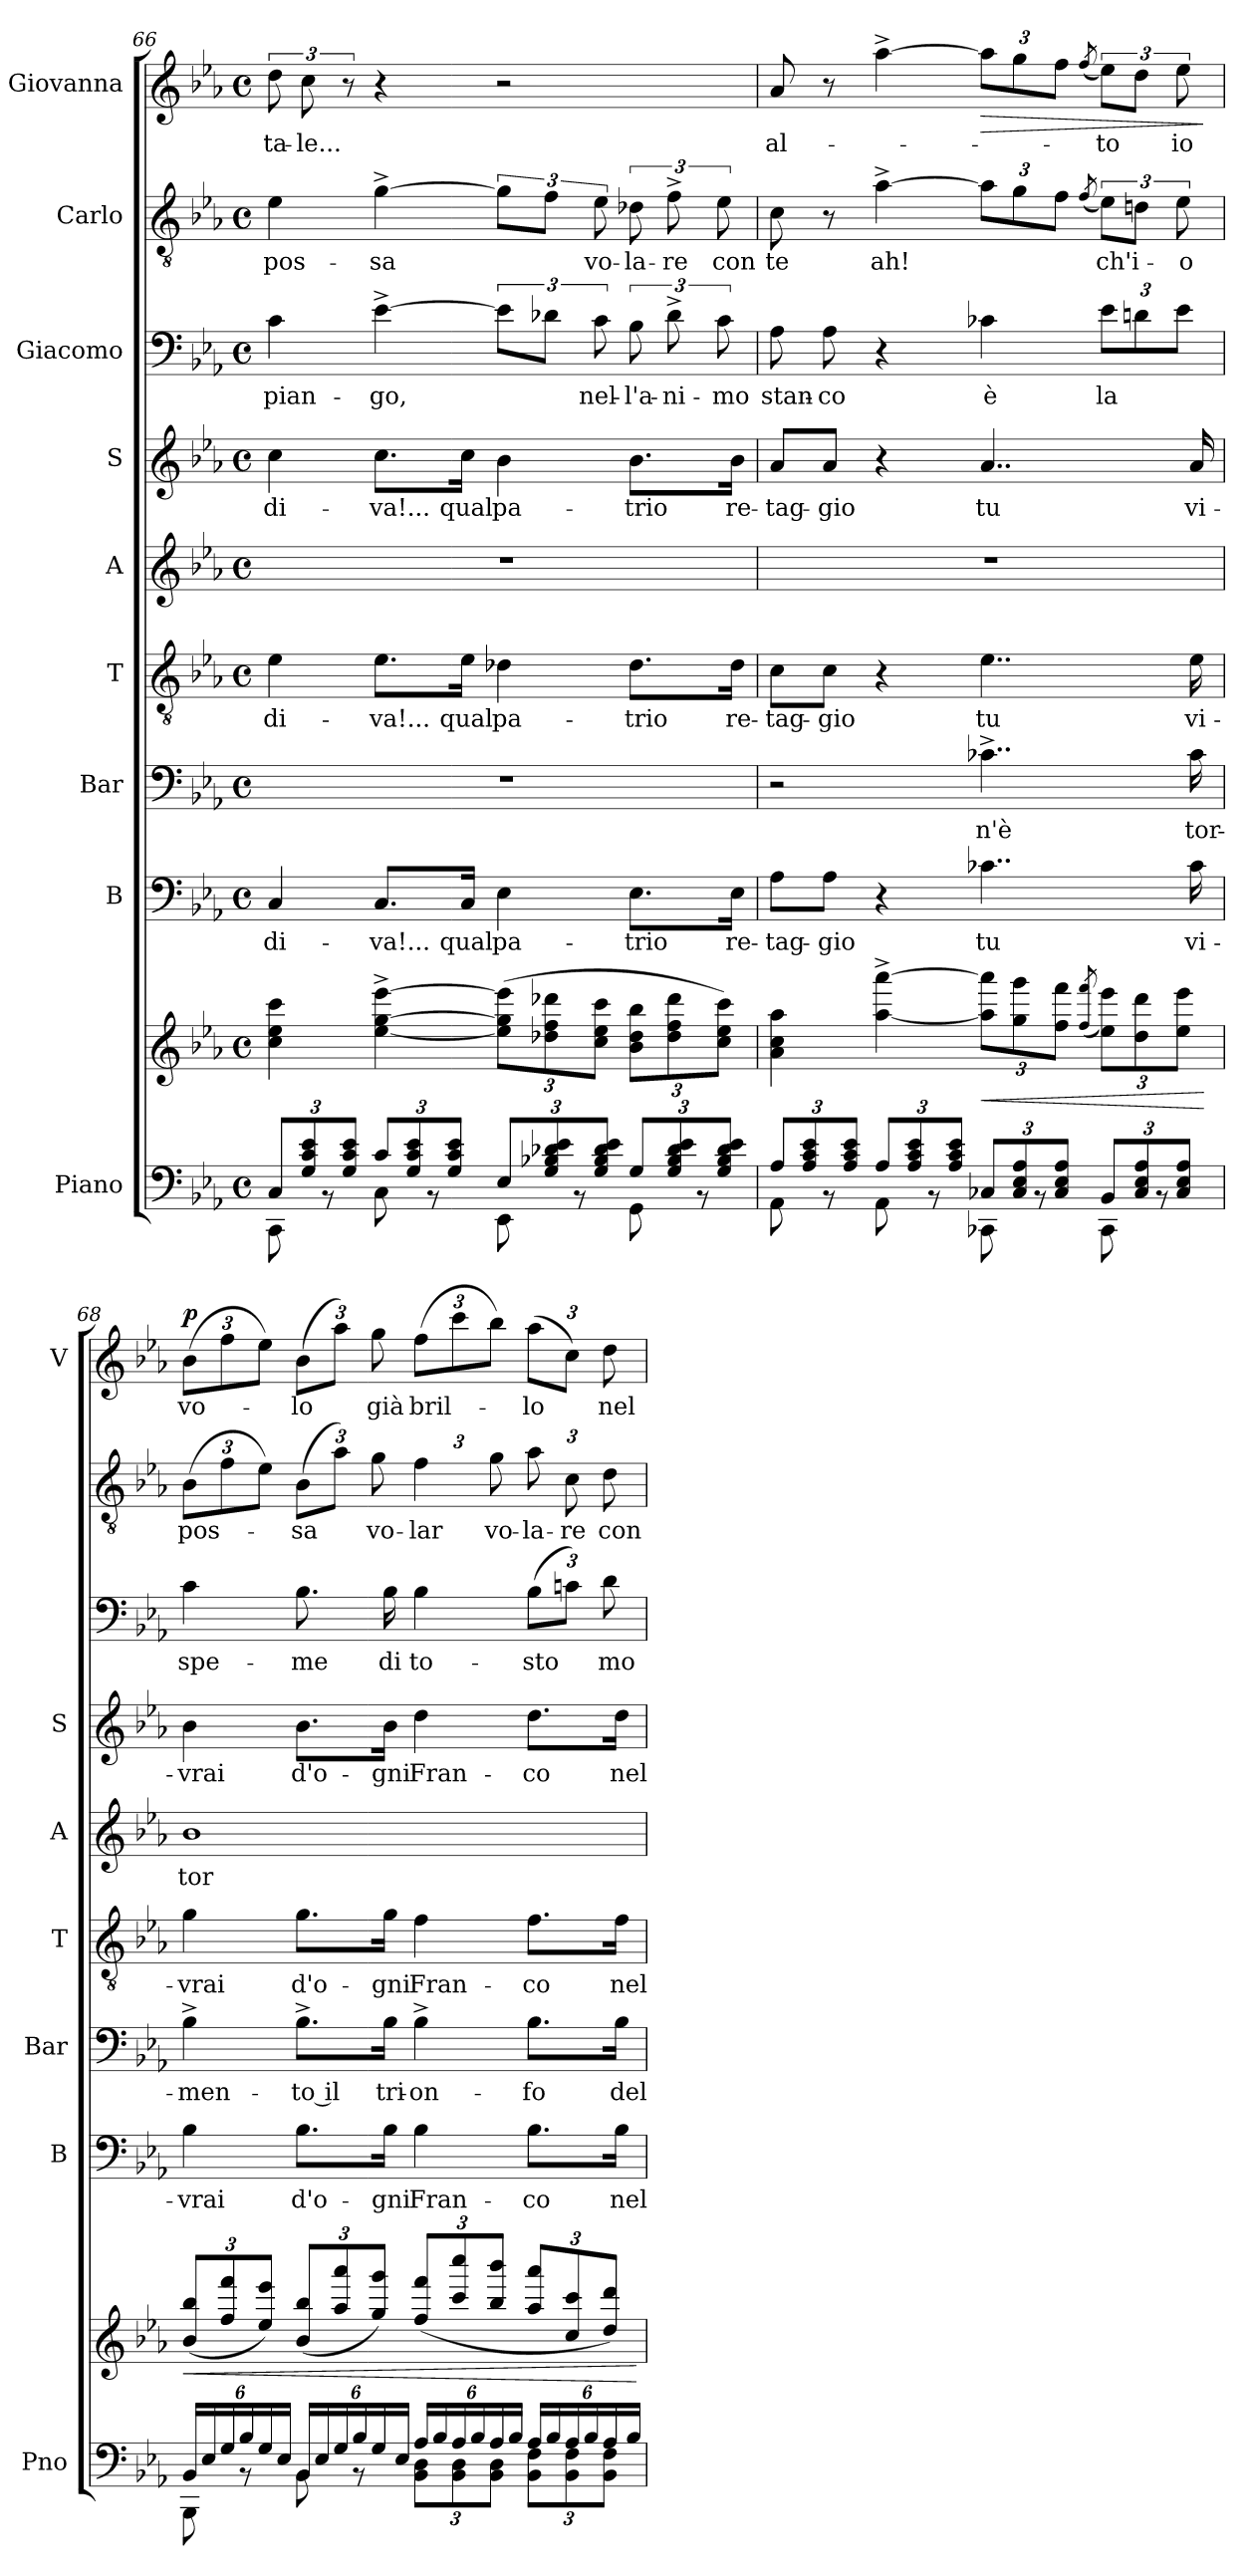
**kern	**kern	**dynam	**kern	**text	**kern	**text	**kern	**text	**kern	**text	**kern	**text	**kern	**text	**kern	**text	**kern	**text	**dynam
*part9	*part9	*part9	*part8	*part8	*part7	*part7	*part6	*part6	*part5	*part5	*part4	*part4	*part3	*part3	*part2	*part2	*part1	*part1	*part1
*staff10	*staff9	*staff9/10	*staff8	*staff8	*staff7	*staff7	*staff6	*staff6	*staff5	*staff5	*staff4	*staff4	*staff3	*staff3	*staff2	*staff2	*staff1	*staff1	*staff1
*I"Piano	*	*	*I"B	*	*I"Bar	*	*I"T	*	*I"A	*	*I"S	*	*I"Giacomo	*	*I"Carlo	*	*I"Giovanna	*	*
*I'Pno	*	*	*I'B	*	*I'Bar	*	*I'T	*	*I'A	*	*I'S	*	*	*	*	*	*I'V	*	*
!!LO:PB:g=z
*clefF4	*clefG2	*	*clefF4	*	*clefF4	*	*clefGv2	*	*clefG2	*	*clefG2	*	*clefF4	*	*clefGv2	*	*clefG2	*	*
*k[b-e-a-]	*k[b-e-a-]	*	*k[b-e-a-]	*	*k[b-e-a-]	*	*k[b-e-a-]	*	*k[b-e-a-]	*	*k[b-e-a-]	*	*k[b-e-a-]	*	*k[b-e-a-]	*	*k[b-e-a-]	*	*
*M4/4	*M4/4	*	*M4/4	*	*M4/4	*	*M4/4	*	*M4/4	*	*M4/4	*	*M4/4	*	*M4/4	*	*M4/4	*	*
*met(c)	*met(c)	*	*met(c)	*	*met(c)	*	*met(c)	*	*met(c)	*	*met(c)	*	*met(c)	*	*met(c)	*	*met(c)	*	*
*Xbrackettup	*	*	*	*	*	*	*	*	*	*	*	*	*	*	*	*	*	*	*
=66	=66	=66	=66	=66	=66	=66	=66	=66	=66	=66	=66	=66	=66	=66	=66	=66	=66	=66	=66
*^	*	*	*	*	*	*	*	*	*	*	*	*	*	*	*	*	*	*	*
12C/L	8CC\	4cc\ 4ee-\ 4ccc\	.	4C/	di-	1r	.	4e-\	di-	1r	.	4cc\	di-	4c\	pian-	4e-\	pos-	12dd\	-ta-	.
12G/ 12c/ 12e-/	.	.	.	.	.	.	.	.	.	.	.	.	.	.	.	.	.	12cc\	-le...	.
.	8rBB	.	.	.	.	.	.	.	.	.	.	.	.	.	.	.	.	.	.	.
12G/ 12c/ 12e-/J	.	.	.	.	.	.	.	.	.	.	.	.	.	.	.	.	.	12r	.	.
12c/L	8C\	[4ee-\^ [4gg\^ [4eee-\^	.	8.C/L	-va!...	.	.	8.e-\L	-va!...	.	.	8.cc\L	-va!...	[4e-^\	-go,	[4g^\	-sa	4r	.	.
12G/ 12c/ 12e-/	.	.	.	.	.	.	.	.	.	.	.	.	.	.	.	.	.	.	.	.
.	8rBB	.	.	.	.	.	.	.	.	.	.	.	.	.	.	.	.	.	.	.
12G/ 12c/ 12e-/J	.	.	.	.	.	.	.	.	.	.	.	.	.	.	.	.	.	.	.	.
.	.	.	.	16C/Jk	qual	.	.	16e-\Jk	qual	.	.	16cc\Jk	qual	.	.	.	.	.	.	.
*	*	*Xbrackettup	*	*	*	*	*	*	*	*	*	*	*	*	*	*	*	*	*	*
12E-/L	8EE-\	(12ee-\] 12gg\] 12eee-\]L	.	4E-\	pa-	.	.	4d-X\	pa-	.	.	4b-\	pa-	12e-\L]	.	12g\L]	.	2r	.	.
12G/ 12B-X/ 12d-X/ 12e-/	.	12dd-X\ 12ff\ 12ddd-X\	.	.	.	.	.	.	.	.	.	.	.	12d-X\J	.	12f\J	.	.	.	.
.	8rBB	.	.	.	.	.	.	.	.	.	.	.	.	.	.	.	.	.	.	.
12G/ 12B-/ 12d-/ 12e-/J	.	12cc\ 12ee-\ 12ccc\J	.	.	.	.	.	.	.	.	.	.	.	12c\	nel-	12e-\	vo-	.	.	.
12G/L	8GG\	12b-\ 12dd-\ 12bb-\L	.	8.E-\L	-trio	.	.	8.d-\L	-trio	.	.	8.b-\L	-trio	12B-\	-l'a-	12d-X\	-la-	.	.	.
12G/ 12B-/ 12d-/ 12e-/	.	12dd-\ 12ff\ 12ddd-\	.	.	.	.	.	.	.	.	.	.	.	12d-^\	-ni-	12f^\	-re	.	.	.
.	8rBB	.	.	.	.	.	.	.	.	.	.	.	.	.	.	.	.	.	.	.
12G/ 12B-/ 12d-/ 12e-/J	.	12cc\ 12ee-\ 12ccc\J)	.	.	.	.	.	.	.	.	.	.	.	12c\	-mo	12e-\	con	.	.	.
.	.	.	.	16E-\Jk	re-	.	.	16d-\Jk	re-	.	.	16b-\Jk	re-	.	.	.	.	.	.	.
=67	=67	=67	=67	=67	=67	=67	=67	=67	=67	=67	=67	=67	=67	=67	=67	=67	=67	=67	=67	=67
!	!	!	!LO:DY:b=2	!	!	!	!	!	!	!	!	!	!	!	!	!	!	!	!	!
!	!	!	!LO:DY:n=1:b	!	!	!	!	!	!	!	!	!	!	!	!	!	!	!	!	!
12A-/L	8AA-\	4a-\ 4cc\ 4aa-\	mf mf	8A-\L	-tag-	2r	.	8c\L	-tag-	1r	.	8a-/L	-tag-	8A-\	stan-	8c\	te	8a-/	al-	.
12A-/ 12c/ 12e-/	.	.	.	.	.	.	.	.	.	.	.	.	.	.	.	.	.	.	.	.
.	8rBB	.	.	8A-\J	-gio	.	.	8c\J	-gio	.	.	8a-/J	-gio	8A-\	-co	8r	.	8r	.	.
12A-/ 12c/ 12e-/J	.	.	.	.	.	.	.	.	.	.	.	.	.	.	.	.	.	.	.	.
12A-/L	8AA-\	[4aa-\^ [4aaa-\^	.	4r	.	.	.	4r	.	.	.	4r	.	4r	.	[4a-^\	ah!	[4aa-^\	.	.
12A-/ 12c/ 12e-/	.	.	.	.	.	.	.	.	.	.	.	.	.	.	.	.	.	.	.	.
.	8rBB	.	.	.	.	.	.	.	.	.	.	.	.	.	.	.	.	.	.	.
12A-/ 12c/ 12e-/J	.	.	.	.	.	.	.	.	.	.	.	.	.	.	.	.	.	.	.	.
!	!	!	!LO:HP:b	!	!	!	!	!	!	!	!	!	!	!	!	!	!	!	!	!
*	*	*	*	*	*	*	*	*	*	*	*	*	*	*	*	*Xbrackettup	*	*Xbrackettup	*	*
!	!	!	!	!	!	!	!	!	!	!	!	!	!	!	!	!	!	!	!	!LO:HP:b
12C-X/L	8CC-X\	12aa-\] 12aaa-\]L	<	4..c-X\	tu	4..c-X^\	n'è	4..e-\	tu	.	.	4..a-/	tu	4c-X\	è	12a-\L]	.	12aa-\L]	.	>
12C-/ 12E-/ 12A-/	.	12gg\ 12ggg\	.	.	.	.	.	.	.	.	.	.	.	.	.	12g\	.	12gg\	.	.
.	8rBB	.	.	.	.	.	.	.	.	.	.	.	.	.	.	.	.	.	.	.
12C-/ 12E-/ 12A-/J	.	12ff\ 12fff\J	.	.	.	.	.	.	.	.	.	.	.	.	.	12f\J	.	12ff\J	.	.
.	.	(8qff/ 8qfff/	.	.	.	.	.	.	.	.	.	.	.	.	.	(8qf/	.	(8qff/	.	.
*	*	*	*	*	*	*	*	*	*	*	*	*	*	*Xbrackettup	*	*brackettup	*	*brackettup	*	*
12BB-/L	8CC-\	12ee-\ 12eee-\L)	.	.	.	.	.	.	.	.	.	.	.	12e-\L	la	12e-\L)	ch'i-	12ee-\L)	-to	.
12C-/ 12E-/ 12A-/	.	12dd\ 12ddd\	.	.	.	.	.	.	.	.	.	.	.	12dn\	.	12dn\J	.	12dd\J	.	.
.	8rBB	.	.	.	.	.	.	.	.	.	.	.	.	.	.	.	.	.	.	.
12C-/ 12E-/ 12A-/J	.	12ee-\ 12eee-\J	.	.	.	.	.	.	.	.	.	.	.	12e-\J	.	12e-\	-o	12ee-\	io	.
.	.	.	.	16c-\	vi-	16c-\	tor-	16e-\	vi-	.	.	16a-/	vi-	.	.	.	.	.	.	.
*v	*v	*	*	*	*	*	*	*	*	*	*	*	*	*	*	*	*	*	*	*
.	.	[	.	.	.	.	.	.	.	.	.	.	.	.	.	.	.	.	]
!!LO:PB:g=z
=68	=68	=68	=68	=68	=68	=68	=68	=68	=68	=68	=68	=68	=68	=68	=68	=68	=68	=68	=68
*^	*	*	*	*	*	*	*	*	*	*	*	*	*	*	*	*	*	*	*
!	!	!	!LO:HP:b	!	!	!	!	!	!	!	!	!	!	!	!	!	!	!	!	!
*	*	*	*	*	*	*	*	*	*	*	*	*	*	*	*	*Xbrackettup	*	*Xbrackettup	*	*
!	!	!	!	!	!	!	!	!	!	!	!	!	!	!	!	!	!	!	!	!LO:DY:a
24BB-/LL	8BBB-\	(12b-/ 12bb-/L	<	4B-\	-vrai	4B-^\	-men-	4g\	-vrai	1b-	tor-	4b-\	-vrai	4c\	spe-	(12B-\L	pos-	(12b-\L	vo-	p
24E-/	.	.	.	.	.	.	.	.	.	.	.	.	.	.	.	.	.	.	.	.
24G/	.	12ff/ 12fff/	.	.	.	.	.	.	.	.	.	.	.	.	.	12f\	.	12ff\	.	.
24B-/	8rBB	.	.	.	.	.	.	.	.	.	.	.	.	.	.	.	.	.	.	.
24G/	.	12ee-/ 12eee-/J)	.	.	.	.	.	.	.	.	.	.	.	.	.	12e-\J)	.	12ee-\J)	.	.
24E-/JJ	.	.	.	.	.	.	.	.	.	.	.	.	.	.	.	.	.	.	.	.
24BB-/LL	8BB-\	(12b-/ 12bb-/L	.	8.B-\L	d'o-	8.B-^\L	-to il	8.g\L	d'o-	.	.	8.b-\L	d'o-	8.B-\	-me	(12B-\L	-sa	(12b-\L	-lo	.
24E-/	.	.	.	.	.	.	.	.	.	.	.	.	.	.	.	.	.	.	.	.
24G/	.	12aa-/ 12aaa-/	.	.	.	.	.	.	.	.	.	.	.	.	.	12a-\J)	.	12aa-\J)	.	.
24B-/	8rBB	.	.	.	.	.	.	.	.	.	.	.	.	.	.	.	.	.	.	.
24G/	.	12gg/ 12ggg/J)	.	.	.	.	.	.	.	.	.	.	.	.	.	12g\	vo-	12gg\	già	.
.	.	.	.	16B-\Jk	-gni	16B-\Jk	tri-	16g\Jk	-gni	.	.	16b-\Jk	-gni	16B-\	di	.	.	.	.	.
24E-/JJ	.	.	.	.	.	.	.	.	.	.	.	.	.	.	.	.	.	.	.	.
24A-/LL	12BB-\ 12D\L	(12ff/ 12fff/L	.	4B-\	Fran-	4B-^\	-on-	4f\	Fran-	.	.	4dd\	Fran-	4B-\	to-	6f\	-lar	(12ff\L	bril-	.
24B-/	.	.	.	.	.	.	.	.	.	.	.	.	.	.	.	.	.	.	.	.
24A-/	12BB-\ 12D\	12ccc/ 12cccc/	.	.	.	.	.	.	.	.	.	.	.	.	.	.	.	12ccc\	.	.
24B-/	.	.	.	.	.	.	.	.	.	.	.	.	.	.	.	.	.	.	.	.
24A-/	12BB-\ 12D\J	12bb-/ 12bbb-/J	.	.	.	.	.	.	.	.	.	.	.	.	.	12g\	vo-	12bb-\J)	.	.
24B-/JJ	.	.	.	.	.	.	.	.	.	.	.	.	.	.	.	.	.	.	.	.
24A-/LL	12BB-\ 12F\L	12aa-/ 12aaa-/L	.	8.B-\L	-co	8.B-\L	-fo	8.f\L	-co	.	.	8.dd\L	-co	(12B-\L	-sto	12a-\	-la-	(12aa-\L	-lo	.
24B-/	.	.	.	.	.	.	.	.	.	.	.	.	.	.	.	.	.	.	.	.
24A-/	12BB-\ 12F\	12cc/ 12ccc/	.	.	.	.	.	.	.	.	.	.	.	12cn\J)	.	12c\	-re	12cc\J)	.	.
24B-/	.	.	.	.	.	.	.	.	.	.	.	.	.	.	.	.	.	.	.	.
24A-/	12BB-\ 12F\J	12dd/ 12ddd/J)	.	.	.	.	.	.	.	.	.	.	.	12d\	mo-	12d\	con	12dd\	nel	.
.	.	.	.	16B-\Jk	nel	16B-\Jk	del	16f\Jk	nel	.	.	16dd\Jk	nel	.	.	.	.	.	.	.
24B-/JJ	.	.	.	.	.	.	.	.	.	.	.	.	.	.	.	.	.	.	.	.
*v	*v	*	*	*	*	*	*	*	*	*	*	*	*	*	*	*	*	*	*	*
.	.	[	.	.	.	.	.	.	.	.	.	.	.	.	.	.	.	.	.
=	=	=	=	=	=	=	=	=	=	=	=	=	=	=	=	=	=	=	=
*-	*-	*-	*-	*-	*-	*-	*-	*-	*-	*-	*-	*-	*-	*-	*-	*-	*-	*-	*-
